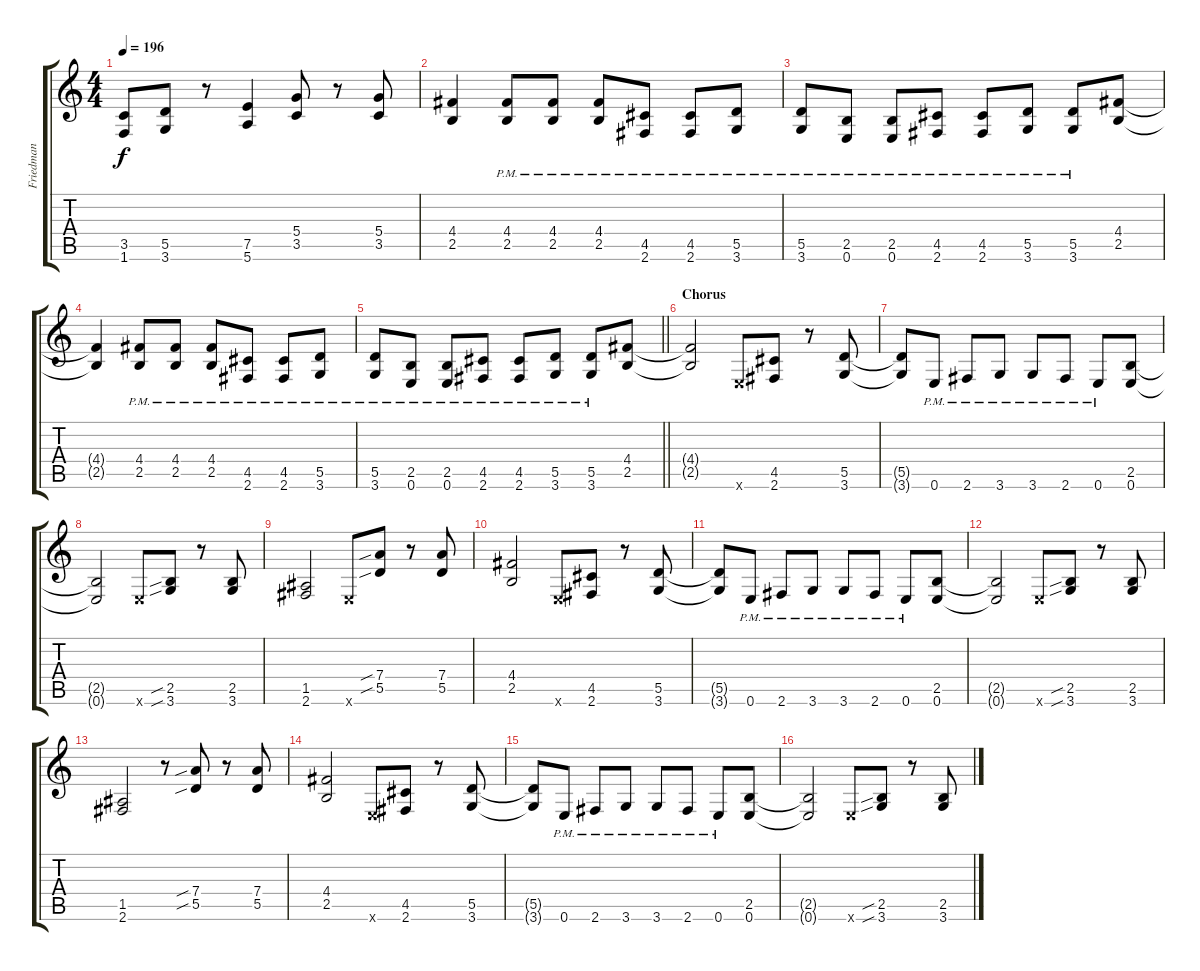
\track ("Friedman" "Friedman") {instrument distortionguitar}
\staff {score tabs}
\tuning (E4 B3 G3 D3 A2 E2) {hide}
\ts (4 4)
\tempo 196
\clef g2
\ks c
(3.5{t} 1.6{t}).8{dy f} (5.5 3.6).8 r.8 (7.5 5.6).4 (5.4 3.5).8 r.8 (5.4 3.5).8 |
(4.4 2.5).4 (4.4{pm} 2.5{pm}).8 (4.4{pm} 2.5{pm}).8 (4.4{pm} 2.5{pm}).8 (4.5{pm} 2.6{pm}).8 (4.5{pm} 2.6{pm}).8 (5.5{pm} 3.6{pm}).8 |
(5.5{pm} 3.6{pm}).8 (2.5{pm} 0.6{pm}).8 (2.5{pm} 0.6{pm}).8 (4.5{pm} 2.6{pm}).8 (4.5{pm} 2.6{pm}).8 (5.5{pm} 3.6{pm}).8 (5.5{pm} 3.6{pm}).8 (4.4 2.5).8 |
(4.4{t} 2.5{t}).4 (4.4{pm} 2.5{pm}).8 (4.4{pm} 2.5{pm}).8 (4.4{pm} 2.5{pm}).8 (4.5{pm} 2.6{pm}).8 (4.5{pm} 2.6{pm}).8 (5.5{pm} 3.6{pm}).8 |
\barLineRight lightlight
(5.5{pm} 3.6{pm}).8 (2.5{pm} 0.6{pm}).8 (2.5{pm} 0.6{pm}).8 (4.5{pm} 2.6{pm}).8 (4.5{pm} 2.6{pm}).8 (5.5{pm} 3.6{pm}).8 (5.5{pm} 3.6{pm}).8 (4.4 2.5).8 |
\section ("" "Chorus")
(4.4{t} 2.5{t}).2 0.6{x}.8 (4.5 2.6).8 r.8 (5.5 3.6).8 |
(5.5{t} 3.6{t}).8 0.6{pm}.8 2.6{pm}.8 3.6{pm}.8 3.6{pm}.8 2.6{pm}.8 0.6{pm}.8 (2.5 0.6).8 |
(2.5{t} 0.6{t}).2 0.6{x}.8 (2.5{sib} 3.6{sib}).8 r.8 (2.5 3.6).8 |
(1.5 2.6).2 0.6{x}.8 (7.4{sib} 5.5{sib}).8 r.8 (7.4 5.5).8 |
(4.4 2.5).2 0.6{x}.8 (4.5 2.6).8 r.8 (5.5 3.6).8 |
(5.5{t} 3.6{t}).8 0.6{pm}.8 2.6{pm}.8 3.6{pm}.8 3.6{pm}.8 2.6{pm}.8 0.6{pm}.8 (2.5 0.6).8 |
(2.5{t} 0.6{t}).2 0.6{x}.8 (2.5{sib} 3.6{sib}).8 r.8 (2.5 3.6).8 |
(1.5 2.6).2 r.8 (7.4{sib} 5.5{sib}).8 r.8 (7.4 5.5).8 |
(4.4 2.5).2 0.6{x}.8 (4.5 2.6).8 r.8 (5.5 3.6).8 |
(5.5{t} 3.6{t}).8 0.6{pm}.8 2.6{pm}.8 3.6{pm}.8 3.6{pm}.8 2.6{pm}.8 0.6{pm}.8 (2.5 0.6).8 |
(2.5{t} 0.6{t}).2 0.6{x}.8 (2.5{sib} 3.6{sib}).8 r.8 (2.5 3.6).8
